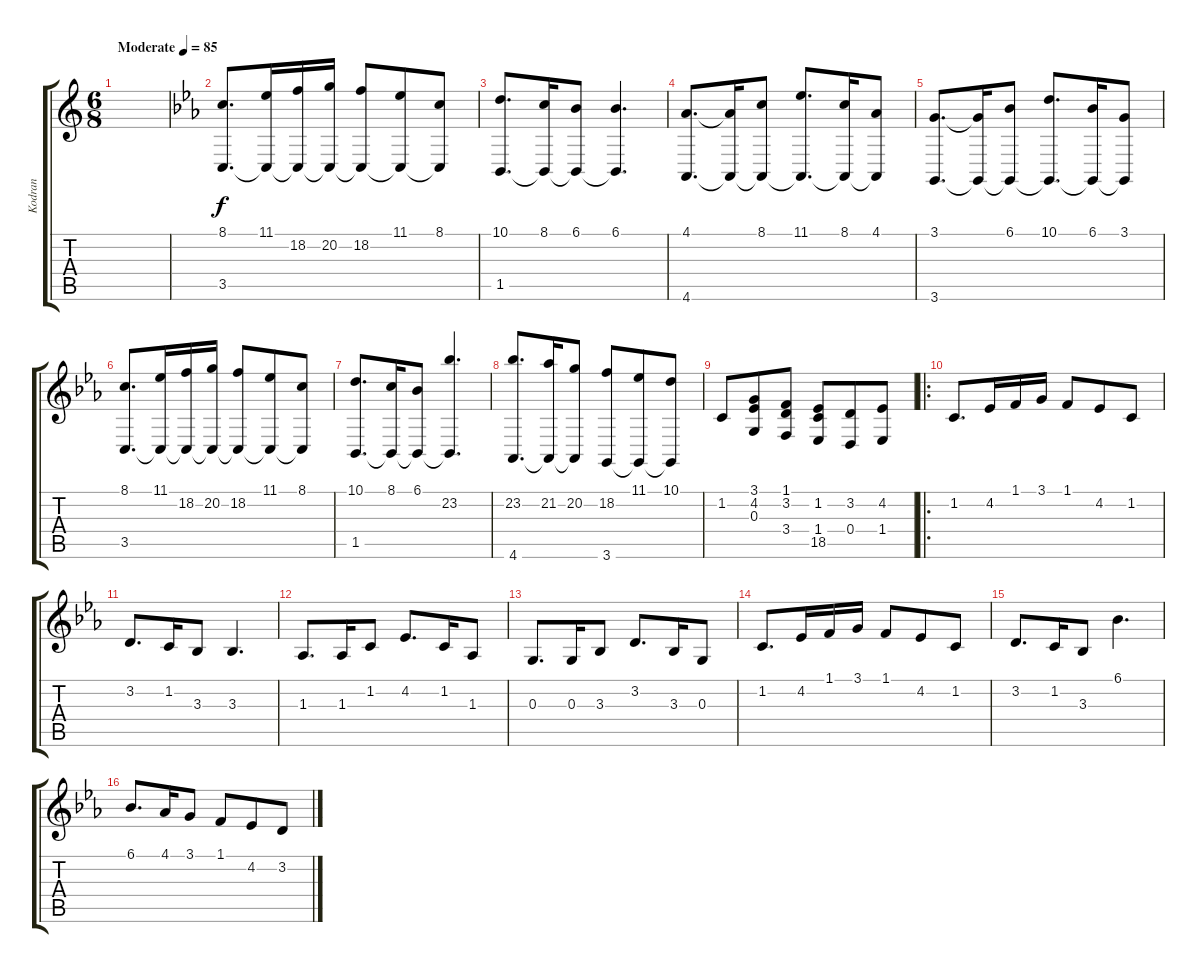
\track ("Kodran" "Kodran") {instrument accordion}
\staff {score tabs}
\tuning (E4 B3 G3 D3 A2 E2) {hide}
\ts (6 8)
\tempo (85 "Moderate")
\clef g2
\ks c
|
\ks cminor
(8.1 3.5).8{d} (11.1 3.5{t}).16 (18.2 3.5{t}).16 (20.2 3.5{t}).16 (18.2 3.5{t}).8 (11.1 3.5{t}).8 (8.1 3.5{t}).8 |
(10.1 1.5).8{d} (8.1 1.5{t}).16 (6.1 1.5{t}).8 (6.1 1.5{t}).4{d} |
(4.1 4.6).8{d} (4.1{t} 4.6{t}).16 (8.1 4.6{t}).8 (11.1 4.6{t}).8{d} (8.1 4.6{t}).16 (4.1 4.6{t}).8 |
(3.1 3.6).8{d} (3.1{t} 3.6{t}).16 (6.1 3.6{t}).8 (10.1 3.6{t}).8{d} (6.1 3.6{t}).16 (3.1 3.6{t}).8 |
(8.1 3.5).8{d} (11.1 3.5{t}).16 (18.2 3.5{t}).16 (20.2 3.5{t}).16 (18.2 3.5{t}).8 (11.1 3.5{t}).8 (8.1 3.5{t}).8 |
(10.1 1.5).8{d} (8.1 1.5{t}).16 (6.1 1.5{t}).8 (23.2 1.5{t}).4{d} |
(23.2 4.6).8{d} (21.2 4.6{t}).16 (20.2 4.6{t}).8 (18.2 3.6).8 (11.1 3.6{t}).8 (10.1 3.6{t}).8 |
1.2.8{instrument tremolostrings} (3.1 4.2 0.3).8 (1.1 3.2 3.4).8 (1.2 1.4 18.5).8 (3.2 0.4).8 (4.2 1.4).8 |
\ro
1.2.8{d} 4.2.16 1.1.16 3.1.16 1.1.8 4.2.8 1.2.8 |
3.2.8{d} 1.2.16 3.3.8 3.3.4{d} |
1.3.8{d} 1.3.16 1.2.8 4.2.8{d} 1.2.16 1.3.8 |
0.3.8{d} 0.3.16 3.3.8 3.2.8{d} 3.3.16 0.3.8 |
1.2.8{d} 4.2.16 1.1.16 3.1.16 1.1.8 4.2.8 1.2.8 |
3.2.8{d} 1.2.16 3.3.8 6.1.4{d} |
6.1.8{d} 4.1.16 3.1.8 1.1.8 4.2.8 3.2.8
